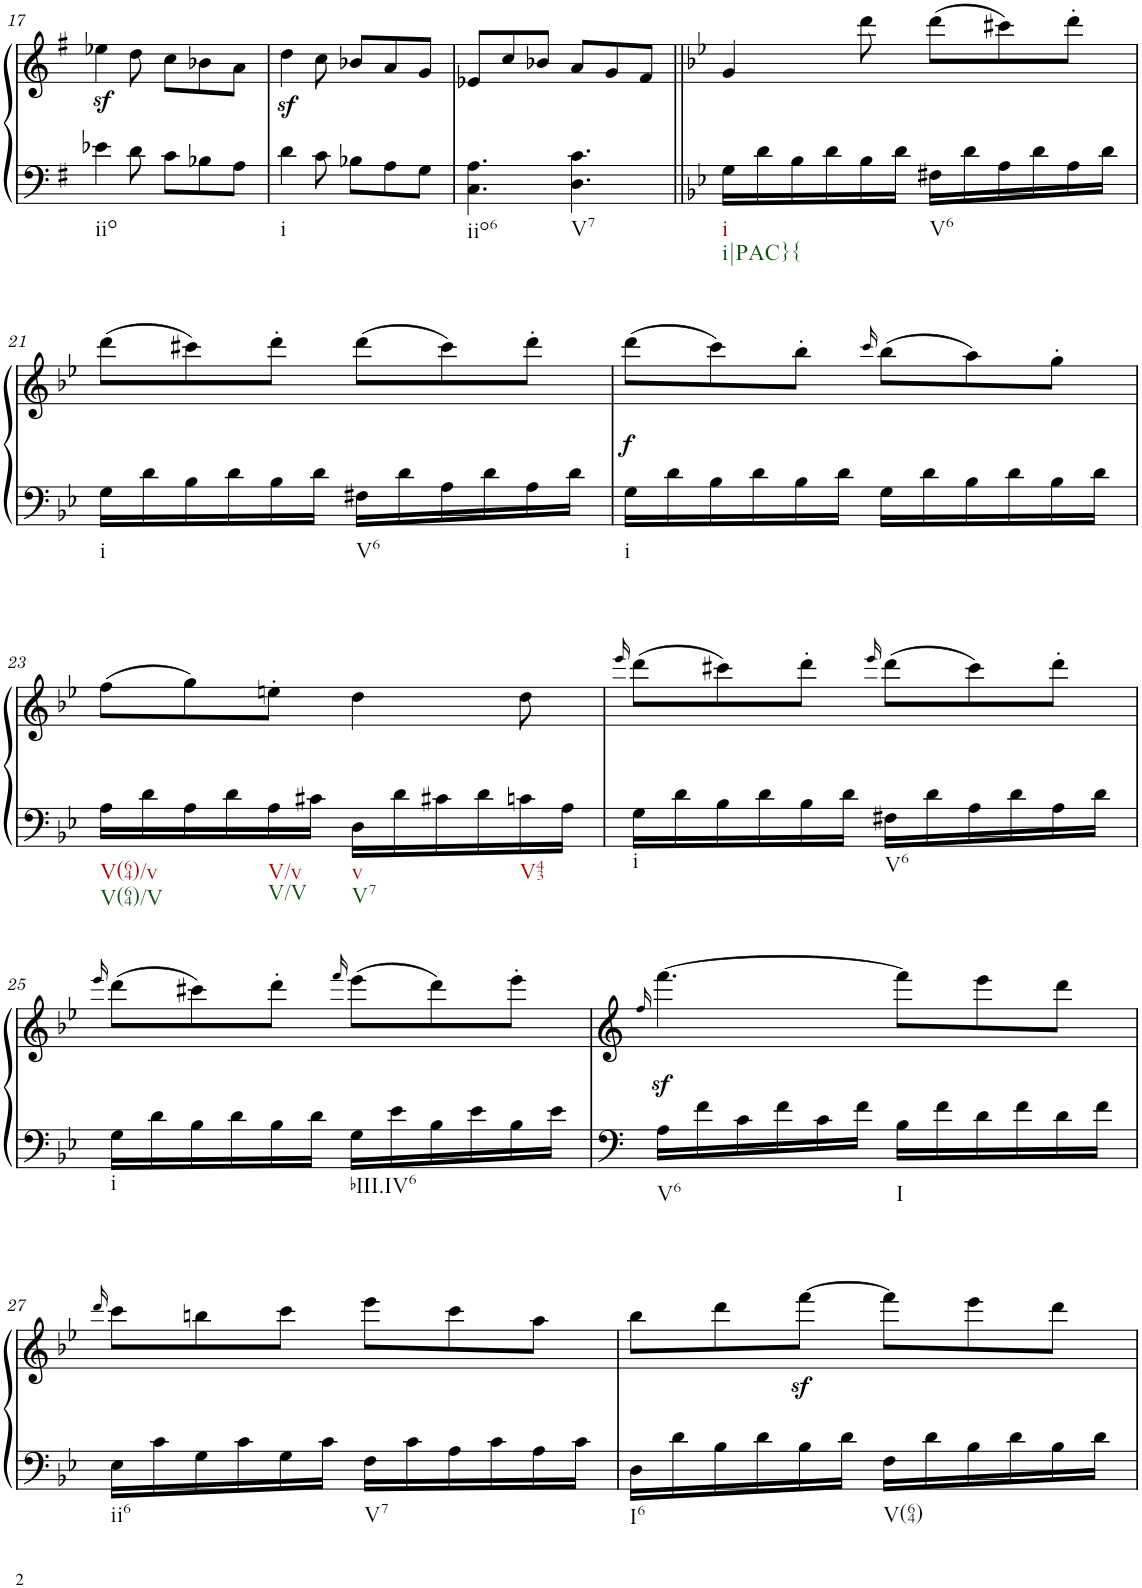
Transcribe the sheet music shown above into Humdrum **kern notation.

**kern	**kern	**dynam
*part1	*part1	*part1
*staff2	*staff1	*staff1/2
*I"Klavier linke Hand	*	*
!!LO:PB:g=z
*clefG2	*clefG2	*
*k[f#]	*k[f#]	*
*M6/8	*M6/8	*
=17	=17	=17
!LO:TX:b:t=iio	!	!
4e-X\	4ee-Xz<\	.
8d\	8dd\	.
8c\L	8cc\L	.
8B-X\	8b-X\	.
8A\J	8a\J	.
=18	=18	=18
!LO:TX:b:t=i	!	!
4d\	4ddz<\	.
8c\	8cc\	.
8B-X\L	8b-X/L	.
8A\	8a/	.
8G\J	8g/J	.
=19	=19	=19
!LO:TX:b:t=iio6	!	!
4.C\ 4.A\	8e-X/L	.
.	8cc/	.
.	8b-X/J	.
!LO:TX:b:t=V7	!	!
4.D\ 4.c\	8a/L	.
.	8g/	.
.	8f#/J	.
=20||	=20||	=20||
*k[b-e-]	*k[b-e-]	*
!LO:TX:b:t=i	!	!
!LO:TX:b:t=i|PAC}{	!	!
16G\LL	4g/	.
16d\	.	.
16B-\	.	.
16d\	.	.
16B-\	8ddd\	.
16d\JJ	.	.
!LO:TX:b:t=V6	!	!
16F#X\LL	(8ddd\L	.
16d\	.	.
16A\	8ccc#X\)	.
16d\	.	.
16A\	8ddd'\J	.
16d\JJ	.	.
!!LO:LB:g=z
=21	=21	=21
!LO:TX:b:t=i	!	!
16G\LL	(8ddd\L	.
16d\	.	.
16B-\	8ccc#X\)	.
16d\	.	.
16B-\	8ddd'\J	.
16d\JJ	.	.
!LO:TX:b:t=V6	!	!
16F#X\LL	(8ddd\L	.
16d\	.	.
16A\	8ccc#\)	.
16d\	.	.
16A\	8ddd'\J	.
16d\JJ	.	.
=22	=22	=22
!LO:TX:b:t=i	!	!
!	!	!LO:DY:b
16G\LL	(8ddd\L	f
16d\	.	.
16B-\	8ccc\)	.
16d\	.	.
16B-\	8bb-'\J	.
16d\JJ	.	.
.	16qccc/	.
16G\LL	(8bb-\L	.
16d\	.	.
16B-\	8aa\)	.
16d\	.	.
16B-\	8gg'\J	.
16d\JJ	.	.
!!LO:LB:g=z
=23	=23	=23
!LO:TX:b:t=V(64)/v	!	!
!LO:TX:b:t=V(64)/V	!	!
16A\LL	(8ff\L	.
16d\	.	.
16A\	8gg\)	.
16d\	.	.
!LO:TX:b:t=V/v	!	!
!LO:TX:b:t=V/V	!	!
16A\	8een'\J	.
16c#X\JJ	.	.
!LO:TX:b:t=v	!	!
!LO:TX:b:t=V7	!	!
16D\LL	4dd\	.
16d\	.	.
16c#X\	.	.
16d\	.	.
!LO:TX:b:t=V43	!	!
16cn\	8dd\	.
16A\JJ	.	.
=24	=24	=24
.	16qeee-/	.
!LO:TX:b:t=i	!	!
16G\LL	(8ddd\L	.
16d\	.	.
16B-\	8ccc#X\)	.
16d\	.	.
16B-\	8ddd'\J	.
16d\JJ	.	.
.	16qeee-/	.
!LO:TX:b:t=V6	!	!
16F#X\LL	(8ddd\L	.
16d\	.	.
16A\	8ccc#\)	.
16d\	.	.
16A\	8ddd'\J	.
16d\JJ	.	.
!!LO:LB:g=z
=25	=25	=25
.	16qeee-/	.
!LO:TX:b:t=i	!	!
16G\LL	(8ddd\L	.
16d\	.	.
16B-\	8ccc#X\)	.
16d\	.	.
16B-\	8ddd'\J	.
16d\JJ	.	.
.	16qfff/	.
!LO:TX:b:t=bIII.IV6	!	!
16G\LL	(8eee-\L	.
16e-\	.	.
16B-\	8ddd\)	.
16e-\	.	.
16B-\	8eee-'\J	.
16e-\JJ	.	.
=26	=26	=26
.	16qff/	.
!LO:TX:b:t=V6	!	!
16A\LL	[4.fffz<\	.
16f\	.	.
16c\	.	.
16f\	.	.
16c\	.	.
16f\JJ	.	.
!LO:TX:b:t=I	!	!
16B-\LL	8fff\L]	.
16f\	.	.
16d\	8eee-\	.
16f\	.	.
16d\	8ddd\J	.
16f\JJ	.	.
!!LO:LB:g=z
=27	=27	=27
.	16qddd/	.
!LO:TX:b:t=ii6	!	!
16E-\LL	8ccc\L	.
16c\	.	.
16G\	8bbn\	.
16c\	.	.
16G\	8ccc\J	.
16c\JJ	.	.
!LO:TX:b:t=V7	!	!
16F\LL	8eee-\L	.
16c\	.	.
16A\	8ccc\	.
16c\	.	.
16A\	8aa\J	.
16c\JJ	.	.
=28	=28	=28
!LO:TX:b:t=I6	!	!
16D\LL	8bb-\L	.
16d\	.	.
16B-\	8ddd\	.
16d\	.	.
16B-\	[8fffz<\J	.
16d\JJ	.	.
!LO:TX:b:t=V(64)	!	!
16F\LL	8fff\L]	.
16d\	.	.
16B-\	8eee-\	.
16d\	.	.
16B-\	8ddd\J	.
16d\JJ	.	.
=	=	=
*-	*-	*-
